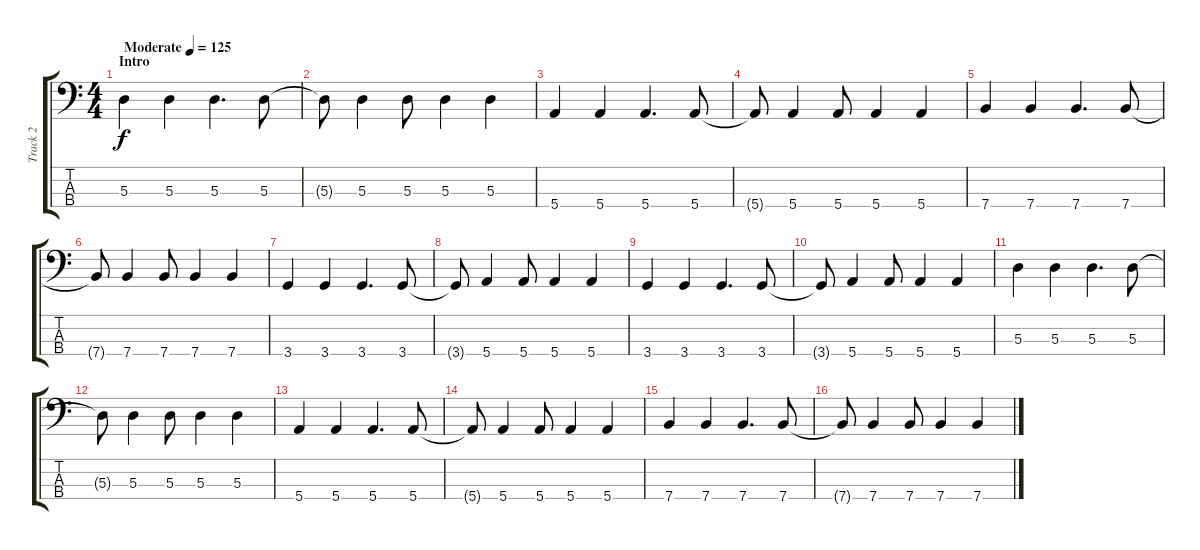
\track ("Track 2" "Track 2") {instrument electricbasspick}
\staff {score tabs}
\tuning (G2 D2 A1 E1) {hide}
\ts (4 4)
\section ("" "Intro")
\tempo (125 "Moderate")
\clef f4
\ks c
5.3.4{dy f instrument electricbasspick} 5.3.4 5.3.4{d} 5.3.8 |
5.3{t}.8 5.3.4 5.3.8 5.3.4 5.3.4 |
5.4.4 5.4.4 5.4.4{d} 5.4.8 |
5.4{t}.8 5.4.4 5.4.8 5.4.4 5.4.4 |
7.4.4 7.4.4 7.4.4{d} 7.4.8 |
7.4{t}.8 7.4.4 7.4.8 7.4.4 7.4.4 |
3.4.4 3.4.4 3.4.4{d} 3.4.8 |
3.4{t}.8 5.4.4 5.4.8 5.4.4 5.4.4 |
3.4.4 3.4.4 3.4.4{d} 3.4.8 |
3.4{t}.8 5.4.4 5.4.8 5.4.4 5.4.4 |
5.3.4 5.3.4 5.3.4{d} 5.3.8 |
5.3{t}.8 5.3.4 5.3.8 5.3.4 5.3.4 |
5.4.4 5.4.4 5.4.4{d} 5.4.8 |
5.4{t}.8 5.4.4 5.4.8 5.4.4 5.4.4 |
7.4.4 7.4.4 7.4.4{d} 7.4.8 |
7.4{t}.8 7.4.4 7.4.8 7.4.4 7.4.4
